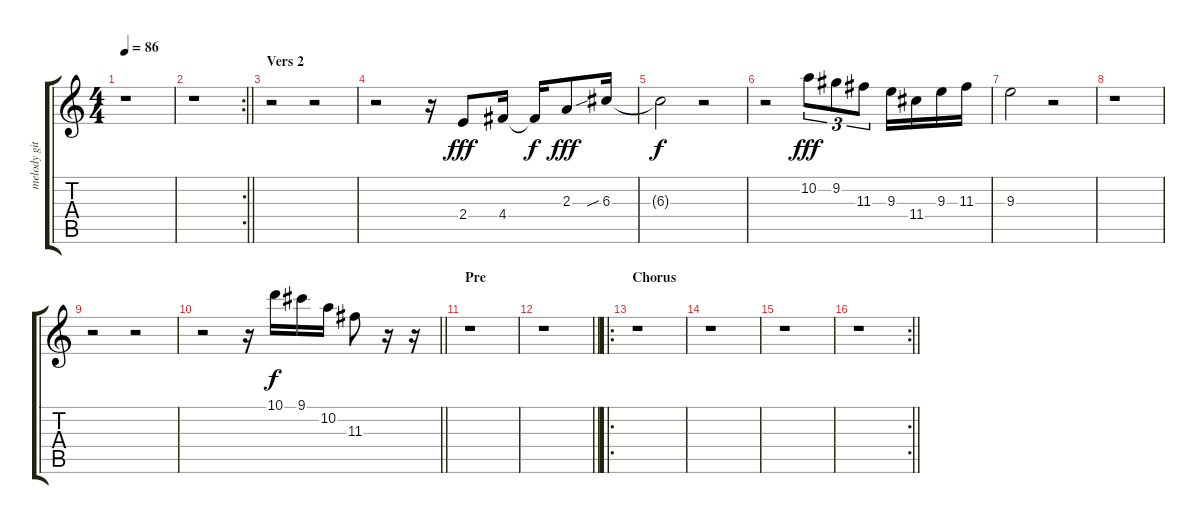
\track ("melody git" "melody git") {instrument acousticguitarsteel}
\staff {score tabs}
\tuning (E4 B3 G3 D3 A2 E2) {hide}
\ts (4 4)
\tempo 86
\clef g2
\ks c
r.1{dy f} |
\rc 2
\barLineRight lightlight
r.1 |
\section ("" "Vers 2")
r.2 r.2 |
r.2 r.16 2.4.8{dy fff} 4.4.16 4.4{t}.16{dy f} 2.3.8{dy fff} 6.3{sib}.16 |
6.3{t}.2{dy f} r.2 |
r.2 10.2.8{tu (3 2) dy fff} 9.2.8{tu (3 2)} 11.3.8{tu (3 2)} 9.3.16 11.4.16 9.3.16 11.3.16 |
9.3.2 r.2 |
r.1 |
r.2 r.2 |
\barLineRight lightlight
r.2 r.16 10.1.16{dy f} 9.1.16 10.2.16 11.3.8 r.16 r.16 |
\section ("" "Pre")
r.1 |
\barLineRight lightlight
r.1 |
\ro
\section ("" "Chorus")
r.1 |
r.1 |
r.1 |
\rc 2
\barLineRight lightlight
r.1
